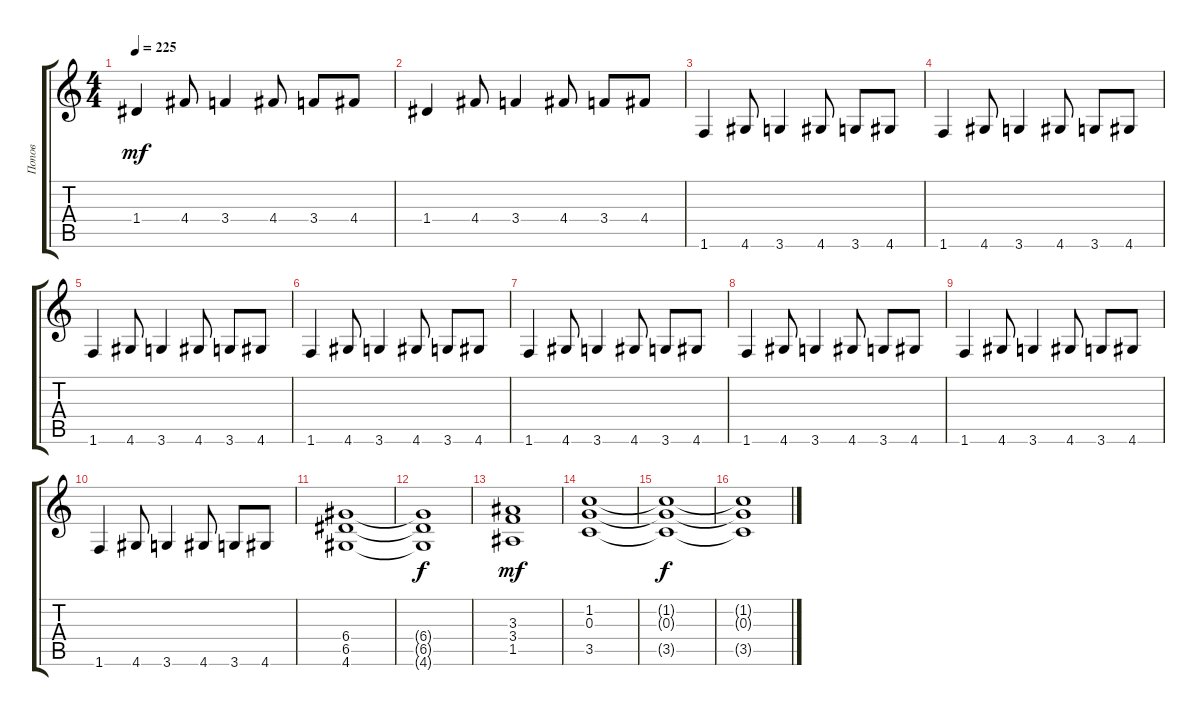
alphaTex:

\track ("Попов" "Попов") {instrument distortionguitar}
\staff {score tabs}
\tuning (E4 B3 G3 D3 A2 E2) {hide}
\ts (4 4)
\tempo 225
\clef g2
\ks c
1.4.4{dy mf} 4.4.8 3.4.4 4.4.8 3.4.8 4.4.8 |
1.4.4 4.4.8 3.4.4 4.4.8 3.4.8 4.4.8 |
1.6.4 4.6.8 3.6.4 4.6.8 3.6.8 4.6.8 |
1.6.4 4.6.8 3.6.4 4.6.8 3.6.8 4.6.8 |
1.6.4 4.6.8 3.6.4 4.6.8 3.6.8 4.6.8 |
1.6.4 4.6.8 3.6.4 4.6.8 3.6.8 4.6.8 |
1.6.4 4.6.8 3.6.4 4.6.8 3.6.8 4.6.8 |
1.6.4 4.6.8 3.6.4 4.6.8 3.6.8 4.6.8 |
1.6.4 4.6.8 3.6.4 4.6.8 3.6.8 4.6.8 |
1.6.4 4.6.8 3.6.4 4.6.8 3.6.8 4.6.8 |
(6.4 6.5 4.6).1 |
(6.4{t} 6.5{t} 4.6{t}).1{dy f} |
(3.3 3.4 1.5).1{dy mf} |
(1.2 0.3 3.5).1 |
(1.2{t} 0.3{t} 3.5{t}).1{dy f} |
(1.2{t} 0.3{t} 3.5{t}).1
